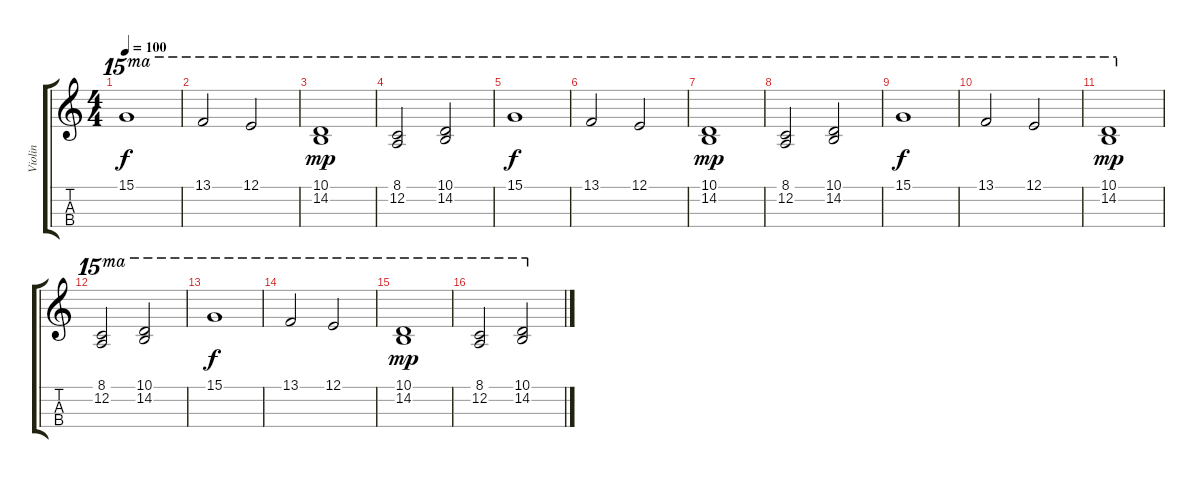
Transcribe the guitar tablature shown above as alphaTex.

\track ("Violin" "Violin") {instrument stringensemble1}
\staff {score tabs}
\tuning (E5 A4 D4 G3) {hide}
\ts (4 4)
\tempo 100
\clef g2
\ks c
15.1.1{ot 15ma dy f instrument stringensemble2} |
13.1.2{ot 15ma} 12.1.2{ot 15ma} |
(10.1 14.2).1{ot 15ma dy mp} |
(8.1 12.2).2{ot 15ma} (10.1 14.2).2{ot 15ma} |
15.1.1{ot 15ma dy f} |
13.1.2{ot 15ma} 12.1.2{ot 15ma} |
(10.1 14.2).1{ot 15ma dy mp} |
(8.1 12.2).2{ot 15ma} (10.1 14.2).2{ot 15ma} |
15.1.1{ot 15ma dy f} |
13.1.2{ot 15ma} 12.1.2{ot 15ma} |
(10.1 14.2).1{ot 15ma dy mp} |
(8.1 12.2).2{ot 15ma} (10.1 14.2).2{ot 15ma} |
15.1.1{ot 15ma dy f} |
13.1.2{ot 15ma} 12.1.2{ot 15ma} |
(10.1 14.2).1{ot 15ma dy mp} |
(8.1 12.2).2{ot 15ma} (10.1 14.2).2{ot 15ma}
